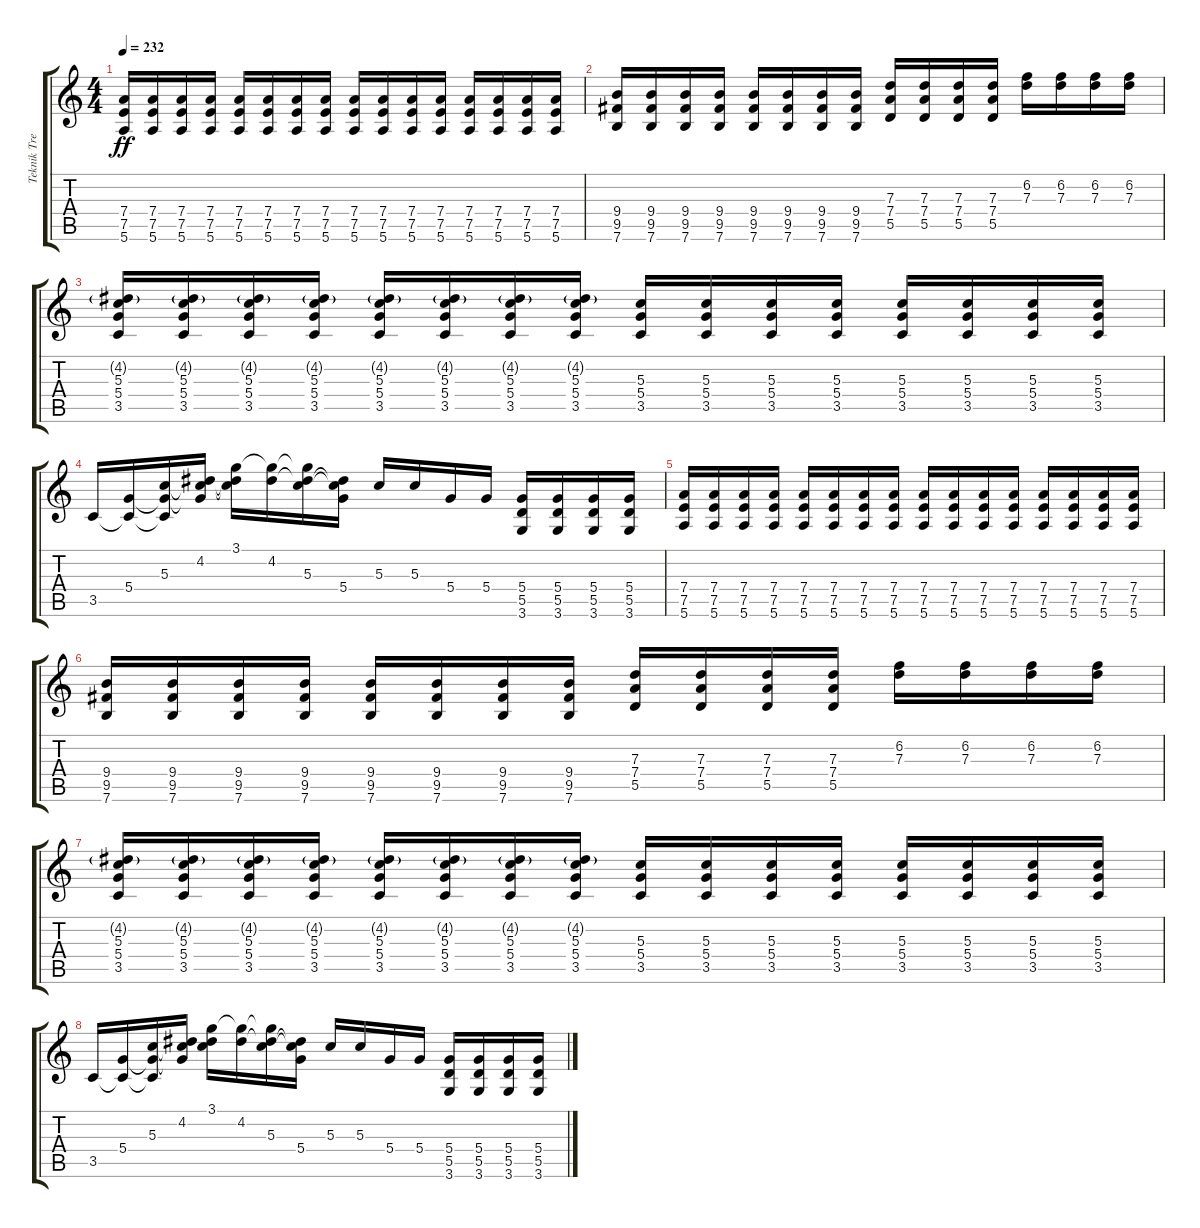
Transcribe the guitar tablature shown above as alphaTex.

\track ("Teknik Tremolo Guitar" "Teknik Tre") {instrument distortionguitar}
\staff {score tabs}
\tuning (E4 B3 G3 D3 A2 E2) {hide}
\ts (4 4)
\tempo 232
\clef g2
\ks c
(7.4 7.5 5.6).16{dy ff} (7.4 7.5 5.6).16 (7.4 7.5 5.6).16 (7.4 7.5 5.6).16 (7.4 7.5 5.6).16 (7.4 7.5 5.6).16 (7.4 7.5 5.6).16 (7.4 7.5 5.6).16 (7.4 7.5 5.6).16 (7.4 7.5 5.6).16 (7.4 7.5 5.6).16 (7.4 7.5 5.6).16 (7.4 7.5 5.6).16 (7.4 7.5 5.6).16 (7.4 7.5 5.6).16 (7.4 7.5 5.6).16 |
(9.4 9.5 7.6).16 (9.4 9.5 7.6).16 (9.4 9.5 7.6).16 (9.4 9.5 7.6).16 (9.4 9.5 7.6).16 (9.4 9.5 7.6).16 (9.4 9.5 7.6).16 (9.4 9.5 7.6).16 (7.3 7.4 5.5).16 (7.3 7.4 5.5).16 (7.3 7.4 5.5).16 (7.3 7.4 5.5).16 (6.2 7.3).16 (6.2 7.3).16 (6.2 7.3).16 (6.2 7.3).16 |
(4.2{g} 5.3 5.4 3.5).16 (4.2{g} 5.3 5.4 3.5).16 (4.2{g} 5.3 5.4 3.5).16 (4.2{g} 5.3 5.4 3.5).16 (4.2{g} 5.3 5.4 3.5).16 (4.2{g} 5.3 5.4 3.5).16 (4.2{g} 5.3 5.4 3.5).16 (4.2{g} 5.3 5.4 3.5).16 (5.3 5.4 3.5).16 (5.3 5.4 3.5).16 (5.3 5.4 3.5).16 (5.3 5.4 3.5).16 (5.3 5.4 3.5).16 (5.3 5.4 3.5).16 (5.3 5.4 3.5).16 (5.3 5.4 3.5).16 |
3.5.16 (5.4 3.5{t}).16 (5.3 5.4{t} 3.5{t}).16 (4.2 5.3{t} 5.4{t}).16 (3.1 4.2{t} 5.3{t}).16 (3.1{t} 4.2).16 (3.1{t} 4.2{t} 5.3).16 (4.2{t} 5.3{t} 5.4).16 5.3.16 5.3.16 5.4.16 5.4.16 (5.4 5.5 3.6).16 (5.4 5.5 3.6).16 (5.4 5.5 3.6).16 (5.4 5.5 3.6).16 |
(7.4 7.5 5.6).16 (7.4 7.5 5.6).16 (7.4 7.5 5.6).16 (7.4 7.5 5.6).16 (7.4 7.5 5.6).16 (7.4 7.5 5.6).16 (7.4 7.5 5.6).16 (7.4 7.5 5.6).16 (7.4 7.5 5.6).16 (7.4 7.5 5.6).16 (7.4 7.5 5.6).16 (7.4 7.5 5.6).16 (7.4 7.5 5.6).16 (7.4 7.5 5.6).16 (7.4 7.5 5.6).16 (7.4 7.5 5.6).16 |
(9.4 9.5 7.6).16 (9.4 9.5 7.6).16 (9.4 9.5 7.6).16 (9.4 9.5 7.6).16 (9.4 9.5 7.6).16 (9.4 9.5 7.6).16 (9.4 9.5 7.6).16 (9.4 9.5 7.6).16 (7.3 7.4 5.5).16 (7.3 7.4 5.5).16 (7.3 7.4 5.5).16 (7.3 7.4 5.5).16 (6.2 7.3).16 (6.2 7.3).16 (6.2 7.3).16 (6.2 7.3).16 |
(4.2{g} 5.3 5.4 3.5).16 (4.2{g} 5.3 5.4 3.5).16 (4.2{g} 5.3 5.4 3.5).16 (4.2{g} 5.3 5.4 3.5).16 (4.2{g} 5.3 5.4 3.5).16 (4.2{g} 5.3 5.4 3.5).16 (4.2{g} 5.3 5.4 3.5).16 (4.2{g} 5.3 5.4 3.5).16 (5.3 5.4 3.5).16 (5.3 5.4 3.5).16 (5.3 5.4 3.5).16 (5.3 5.4 3.5).16 (5.3 5.4 3.5).16 (5.3 5.4 3.5).16 (5.3 5.4 3.5).16 (5.3 5.4 3.5).16 |
3.5.16 (5.4 3.5{t}).16 (5.3 5.4{t} 3.5{t}).16 (4.2 5.3{t} 5.4{t}).16 (3.1 4.2{t} 5.3{t}).16 (3.1{t} 4.2).16 (3.1{t} 4.2{t} 5.3).16 (4.2{t} 5.3{t} 5.4).16 5.3.16 5.3.16 5.4.16 5.4.16 (5.4 5.5 3.6).16 (5.4 5.5 3.6).16 (5.4 5.5 3.6).16 (5.4 5.5 3.6).16
